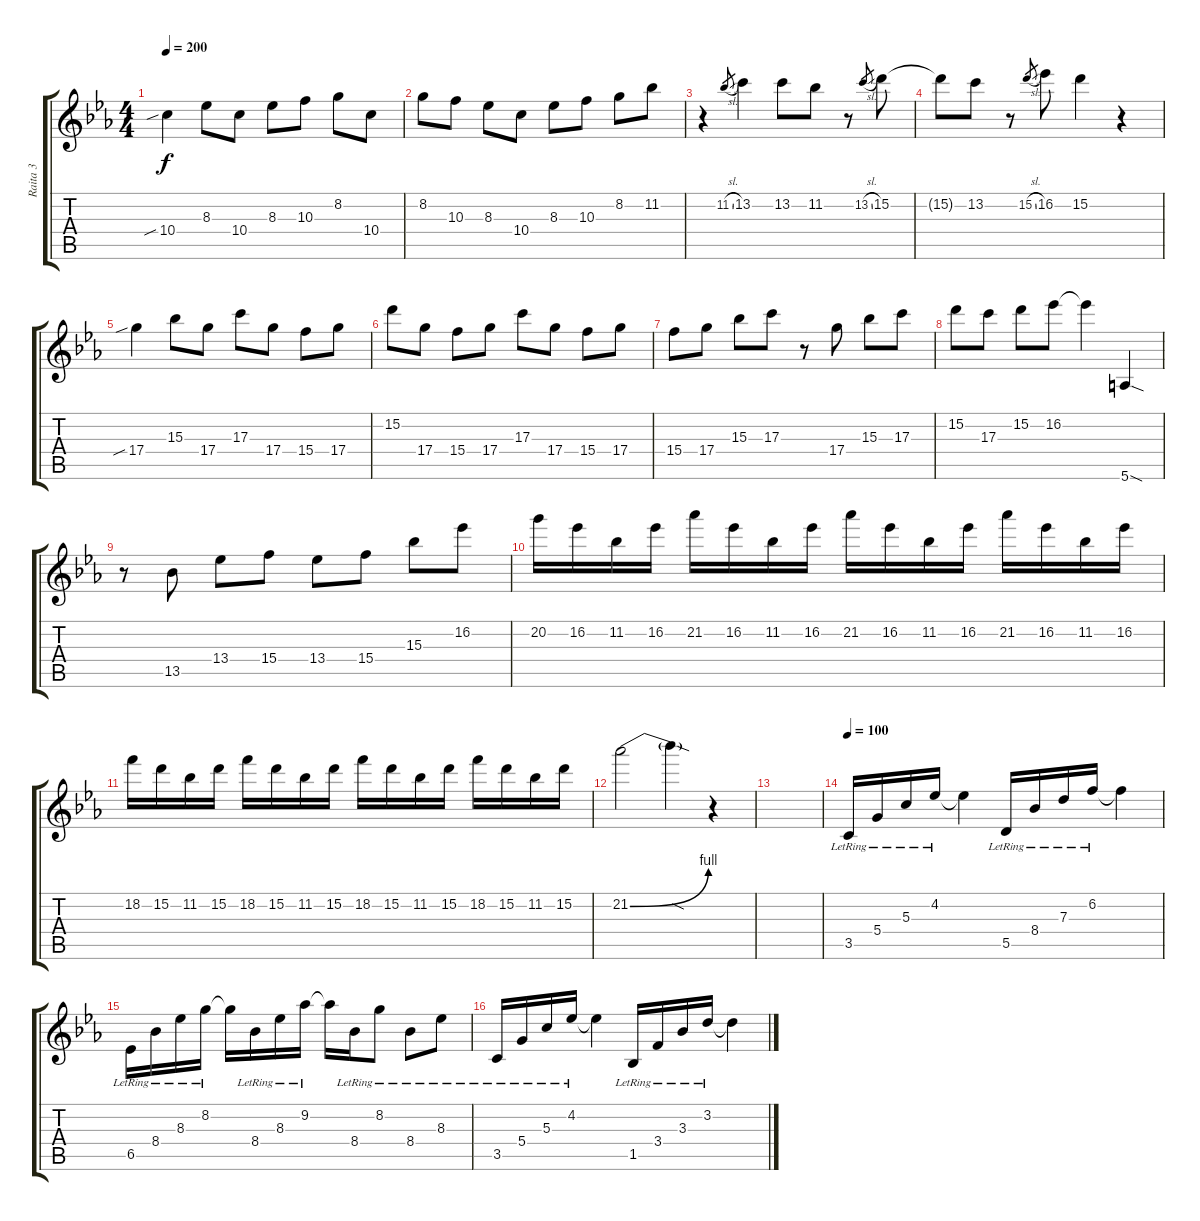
\track ("Raita 3" "Raita 3") {instrument distortionguitar}
\staff {score tabs}
\tuning (E4 B3 G3 D3 A2 E2) {hide}
\ts (4 4)
\tempo 200
\clef g2
\ks eb
10.4{sib}.4{dy f volume 16} 8.3.8 10.4.8 8.3.8 10.3.8 8.2.8 10.4.8 |
8.2.8 10.3.8 8.3.8 10.4.8 8.3.8 10.3.8 8.2.8 11.2.8 |
r.4 11.2{sl}.8{gr} 13.2.4 13.2.8 11.2.8 r.8 13.2{sl}.8{gr} 15.2.8 |
15.2{t}.8 13.2.8 r.8 15.2{sl}.8{gr} 16.2.8 15.2.4 r.4 |
17.4{sib}.4 15.3.8 17.4.8 17.3.8 17.4.8 15.4.8 17.4.8 |
15.2.8 17.4.8 15.4.8 17.4.8 17.3.8 17.4.8 15.4.8 17.4.8 |
15.4.8 17.4.8 15.3.8 17.3.8 r.8 17.4.8 15.3.8 17.3.8 |
15.2.8 17.3.8 15.2.8 16.2.8 16.2{t}.4 5.6{sod}.4 |
r.8 13.5.8 13.4.8 15.4.8 13.4.8 15.4.8 15.3.8 16.2.8 |
20.2.16 16.2.16 11.2.16 16.2.16 21.2.16 16.2.16 11.2.16 16.2.16 21.2.16 16.2.16 11.2.16 16.2.16 21.2.16 16.2.16 11.2.16 16.2.16 |
18.2.16 15.2.16 11.2.16 15.2.16 18.2.16 15.2.16 11.2.16 15.2.16 18.2.16 15.2.16 11.2.16 15.2.16 18.2.16 15.2.16 11.2.16 15.2.16 |
21.2{be (bend 0 0 60 4)}.2 21.2{sod t}.4 r.4{volume 12} |
|
\tempo 100
3.5{lr}.16 5.4{lr}.16 5.3{lr}.16 4.2{lr}.16 4.2{t}.4 5.5{lr}.16 8.4{lr}.16 7.3{lr}.16 6.2{lr}.16 6.2{t}.4 |
6.5{lr}.16 8.4{lr}.16 8.3{lr}.16 8.2{lr}.16 8.2{t}.16 8.4{lr}.16 8.3{lr}.16 9.2{lr}.16 9.2{t}.16 8.4{lr}.16 8.2{lr}.8 8.4{lr}.8 8.3{lr}.8 |
3.5{lr}.16 5.4{lr}.16 5.3{lr}.16 4.2{lr}.16 4.2{t}.4 1.5{lr}.16 3.4{lr}.16 3.3{lr}.16 3.2{lr}.16 3.2{t}.4
